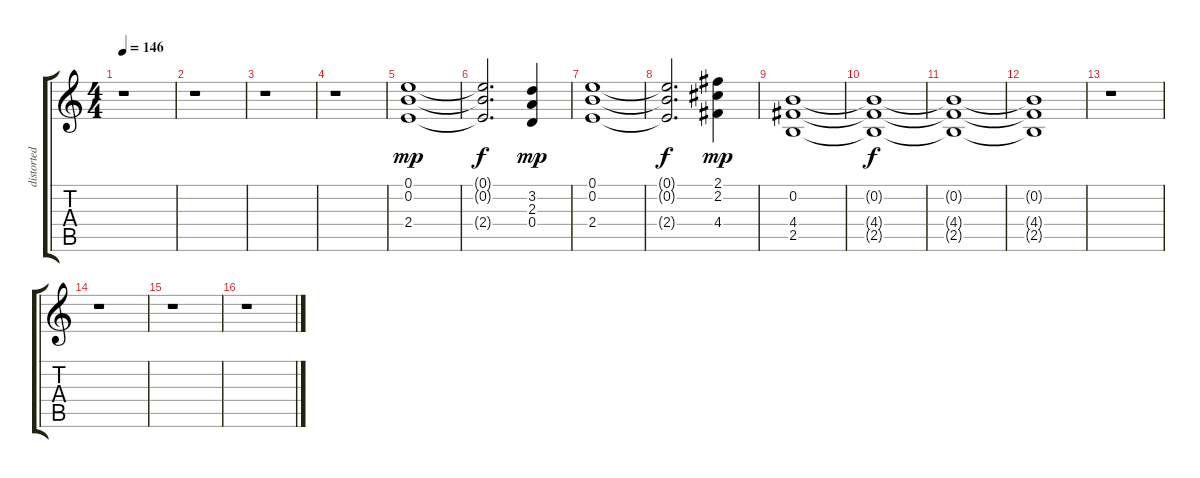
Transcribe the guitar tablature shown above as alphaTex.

\track ("distorted guitar" "distorted ") {instrument distortionguitar}
\staff {score tabs}
\tuning (E4 B3 G3 D3 A2 E2) {hide}
\ts (4 4)
\tempo 146
\clef g2
\ks c
r.1{dy f} |
r.1 |
r.1 |
r.1 |
(0.1 0.2 2.4).1{dy mp} |
(0.1{t} 0.2{t} 2.4{t}).2{d dy f} (3.2 2.3 0.4).4{dy mp} |
(0.1 0.2 2.4).1 |
(0.1{t} 0.2{t} 2.4{t}).2{d dy f} (2.1 2.2 4.4).4{dy mp} |
(0.2 4.4 2.5).1 |
(0.2{t} 4.4{t} 2.5{t}).1{dy f} |
(0.2{t} 4.4{t} 2.5{t}).1 |
(0.2{t} 4.4{t} 2.5{t}).1 |
r.1 |
r.1 |
r.1 |
r.1
